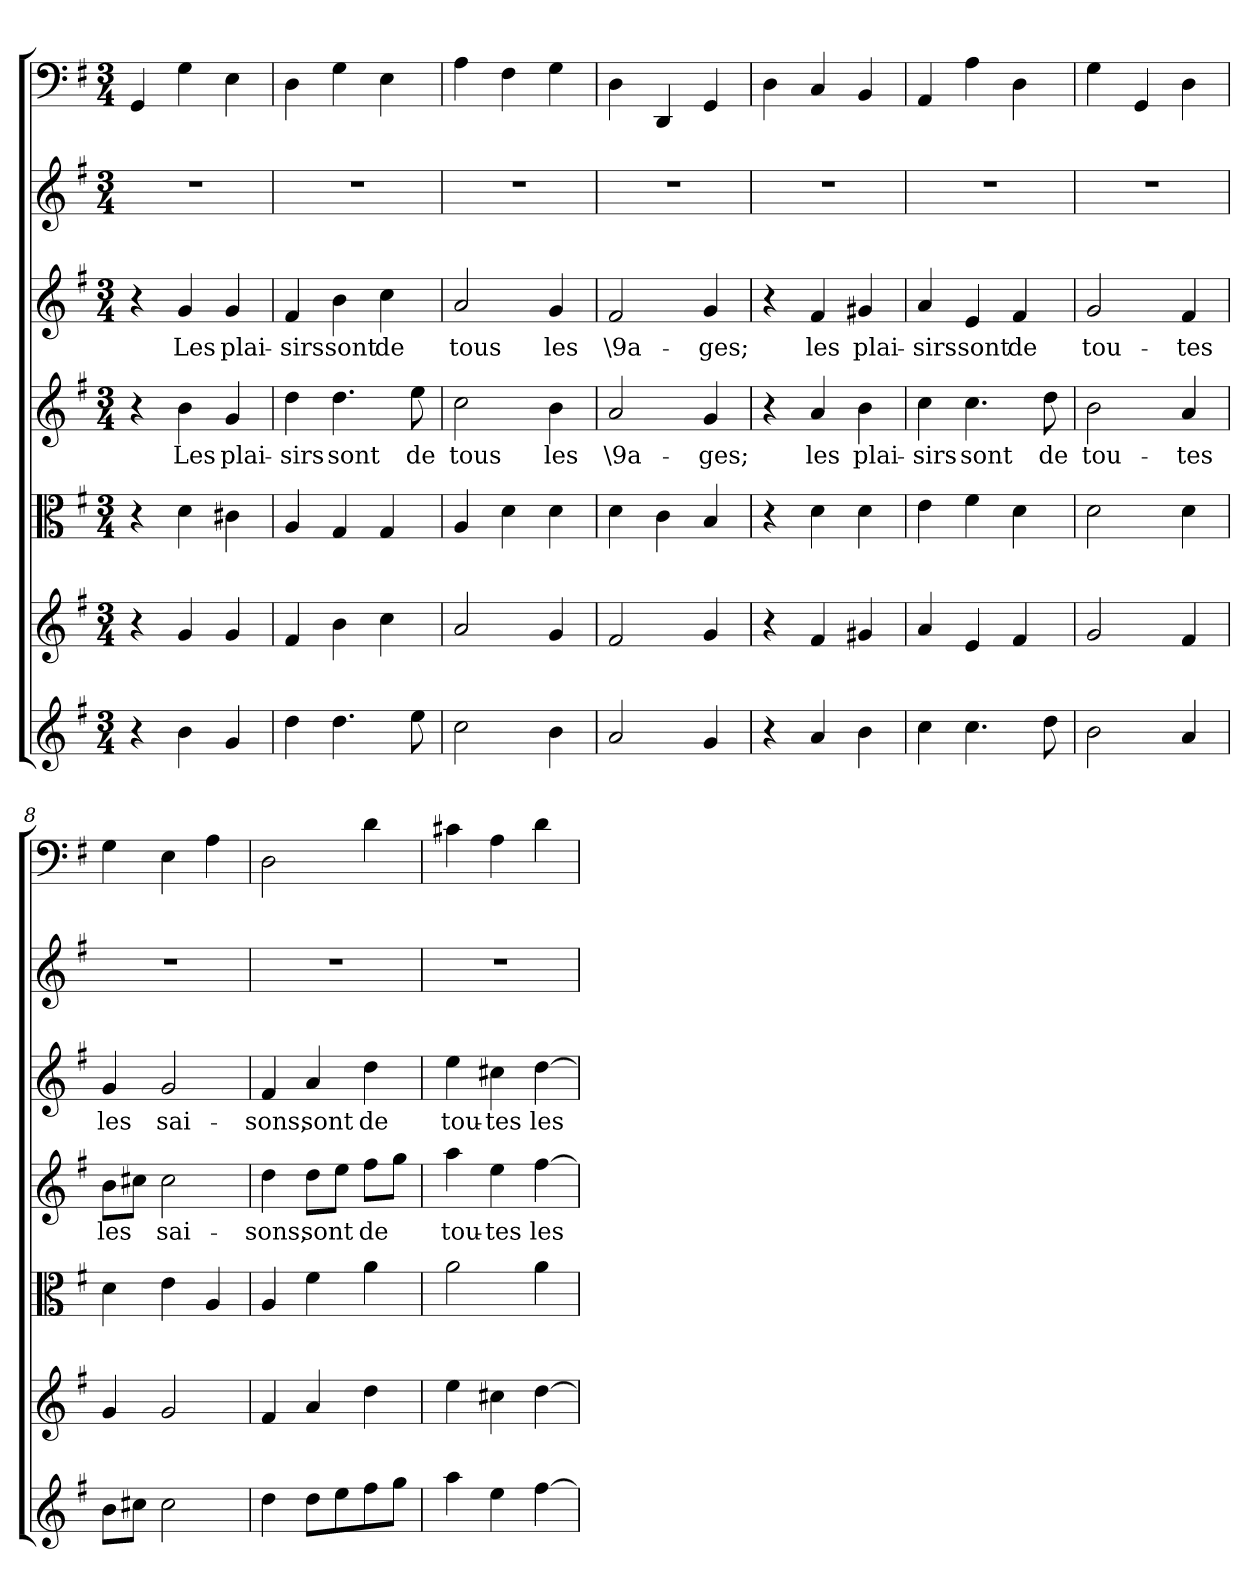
**kern	**kern	**kern	**kern	**text	**kern	**text	**kern	**kern
*part7	*part6	*part5	*part4	*part4	*part3	*part3	*part2	*part1
*staff7	*staff6	*staff5	*staff4	*staff4	*staff3	*staff3	*staff2	*staff1
*clefG2	*clefG2	*clefC3	*clefG2	*	*clefG2	*	*clefG2	*clefF4
*k[f#]	*k[f#]	*k[f#]	*k[f#]	*	*k[f#]	*	*k[f#]	*k[f#]
*G:	*G:	*G:	*G:	*	*G:	*	*G:	*G:
*M3/4	*M3/4	*M3/4	*M3/4	*	*M3/4	*	*M3/4	*M3/4
=1	=1	=1	=1	=1	=1	=1	=1	=1
4r	4r	4r	4r	.	4r	.	2.r	4GG/
4b\	4g/	4d\	4b\	Les	4g/	Les	.	4G\
4g/	4g/	4c#X\	4g/	plai-	4g/	plai-	.	4E\
=2	=2	=2	=2	=2	=2	=2	=2	=2
4dd\	4f#/	4A/	4dd\	-sirs	4f#/	-sirs	2.r	4D\
4.dd\	4b\	4G/	4.dd\	sont	4b\	sont	.	4G\
.	4cc\	4G/	.	.	4cc\	de	.	4E\
8ee\	.	.	8ee\	de	.	.	.	.
=3	=3	=3	=3	=3	=3	=3	=3	=3
2cc\	2a/	4A/	2cc\	tous	2a/	tous	2.r	4A\
.	.	4d\	.	.	.	.	.	4F#\
4b\	4g/	4d\	4b\	les	4g/	les	.	4G\
=4	=4	=4	=4	=4	=4	=4	=4	=4
2a/	2f#/	4d\	2a/	\9a-	2f#/	\9a-	2.r	4D\
.	.	4c\	.	.	.	.	.	4DD/
4g/	4g/	4B/	4g/	-ges;	4g/	-ges;	.	4GG/
=5	=5	=5	=5	=5	=5	=5	=5	=5
4r	4r	4r	4r	.	4r	.	2.r	4D\
4a/	4f#/	4d\	4a/	les	4f#/	les	.	4C/
4b\	4g#X/	4d\	4b\	plai-	4g#X/	plai-	.	4BB/
=6	=6	=6	=6	=6	=6	=6	=6	=6
4cc\	4a/	4e\	4cc\	-sirs	4a/	-sirs	2.r	4AA/
4.cc\	4e/	4f#\	4.cc\	sont	4e/	sont	.	4A\
.	4f#/	4d\	.	.	4f#/	de	.	4D\
8dd\	.	.	8dd\	de	.	.	.	.
=7	=7	=7	=7	=7	=7	=7	=7	=7
2b\	2g/	2d\	2b\	tou-	2g/	tou-	2.r	4G\
.	.	.	.	.	.	.	.	4GG/
4a/	4f#/	4d\	4a/	-tes	4f#/	-tes	.	4D\
=8	=8	=8	=8	=8	=8	=8	=8	=8
8b\L	4g/	4d\	8b\L	les	4g/	les	2.r	4G\
8cc#X\J	.	.	8cc#X\J	.	.	.	.	.
2cc#\	2g/	4e\	2cc#\	sai-	2g/	sai-	.	4E\
.	.	4A/	.	.	.	.	.	4A\
=9	=9	=9	=9	=9	=9	=9	=9	=9
4dd\	4f#/	4A/	4dd\	-sons,	4f#/	-sons,	2.r	2D\
8dd\L	4a/	4f#\	8dd\L	sont	4a/	sont	.	.
8ee\	.	.	8ee\J	.	.	.	.	.
8ff#\	4dd\	4a\	8ff#\L	de	4dd\	de	.	4d\
8gg\J	.	.	8gg\J	.	.	.	.	.
=10	=10	=10	=10	=10	=10	=10	=10	=10
4aa\	4ee\	2a\	4aa\	tou-	4ee\	tou-	2.r	4c#X\
4ee\	4cc#X\	.	4ee\	-tes	4cc#X\	-tes	.	4A\
[4ff#\	[4dd\	4a\	[4ff#\	les	[4dd\	les	.	4d\
=	=	=	=	=	=	=	=	=
*-	*-	*-	*-	*-	*-	*-	*-	*-
